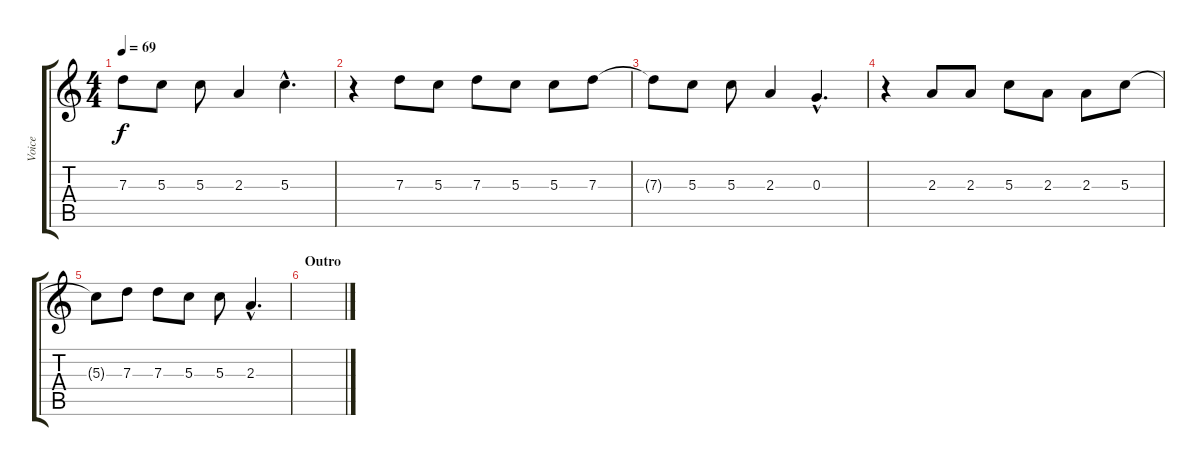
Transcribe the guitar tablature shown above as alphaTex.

\track ("Voice" "Voice") {instrument contrabass}
\staff {score tabs}
\tuning (E4 B3 G3 D3 A2 E2) {hide}
\ts (4 4)
\tempo 69
\clef g2
\ks c
7.3{t}.8{dy f} 5.3.8 5.3.8 2.3.4 5.3{hac}.4{d} |
r.4 7.3.8 5.3.8 7.3.8 5.3.8 5.3.8 7.3.8 |
7.3{t}.8 5.3.8 5.3.8 2.3.4 0.3{hac}.4{d} |
r.4 2.3.8 2.3.8 5.3.8 2.3.8 2.3.8 5.3.8 |
5.3{t}.8 7.3.8 7.3.8 5.3.8 5.3.8 2.3{hac}.4{d} |
\section ("" "Outro")
